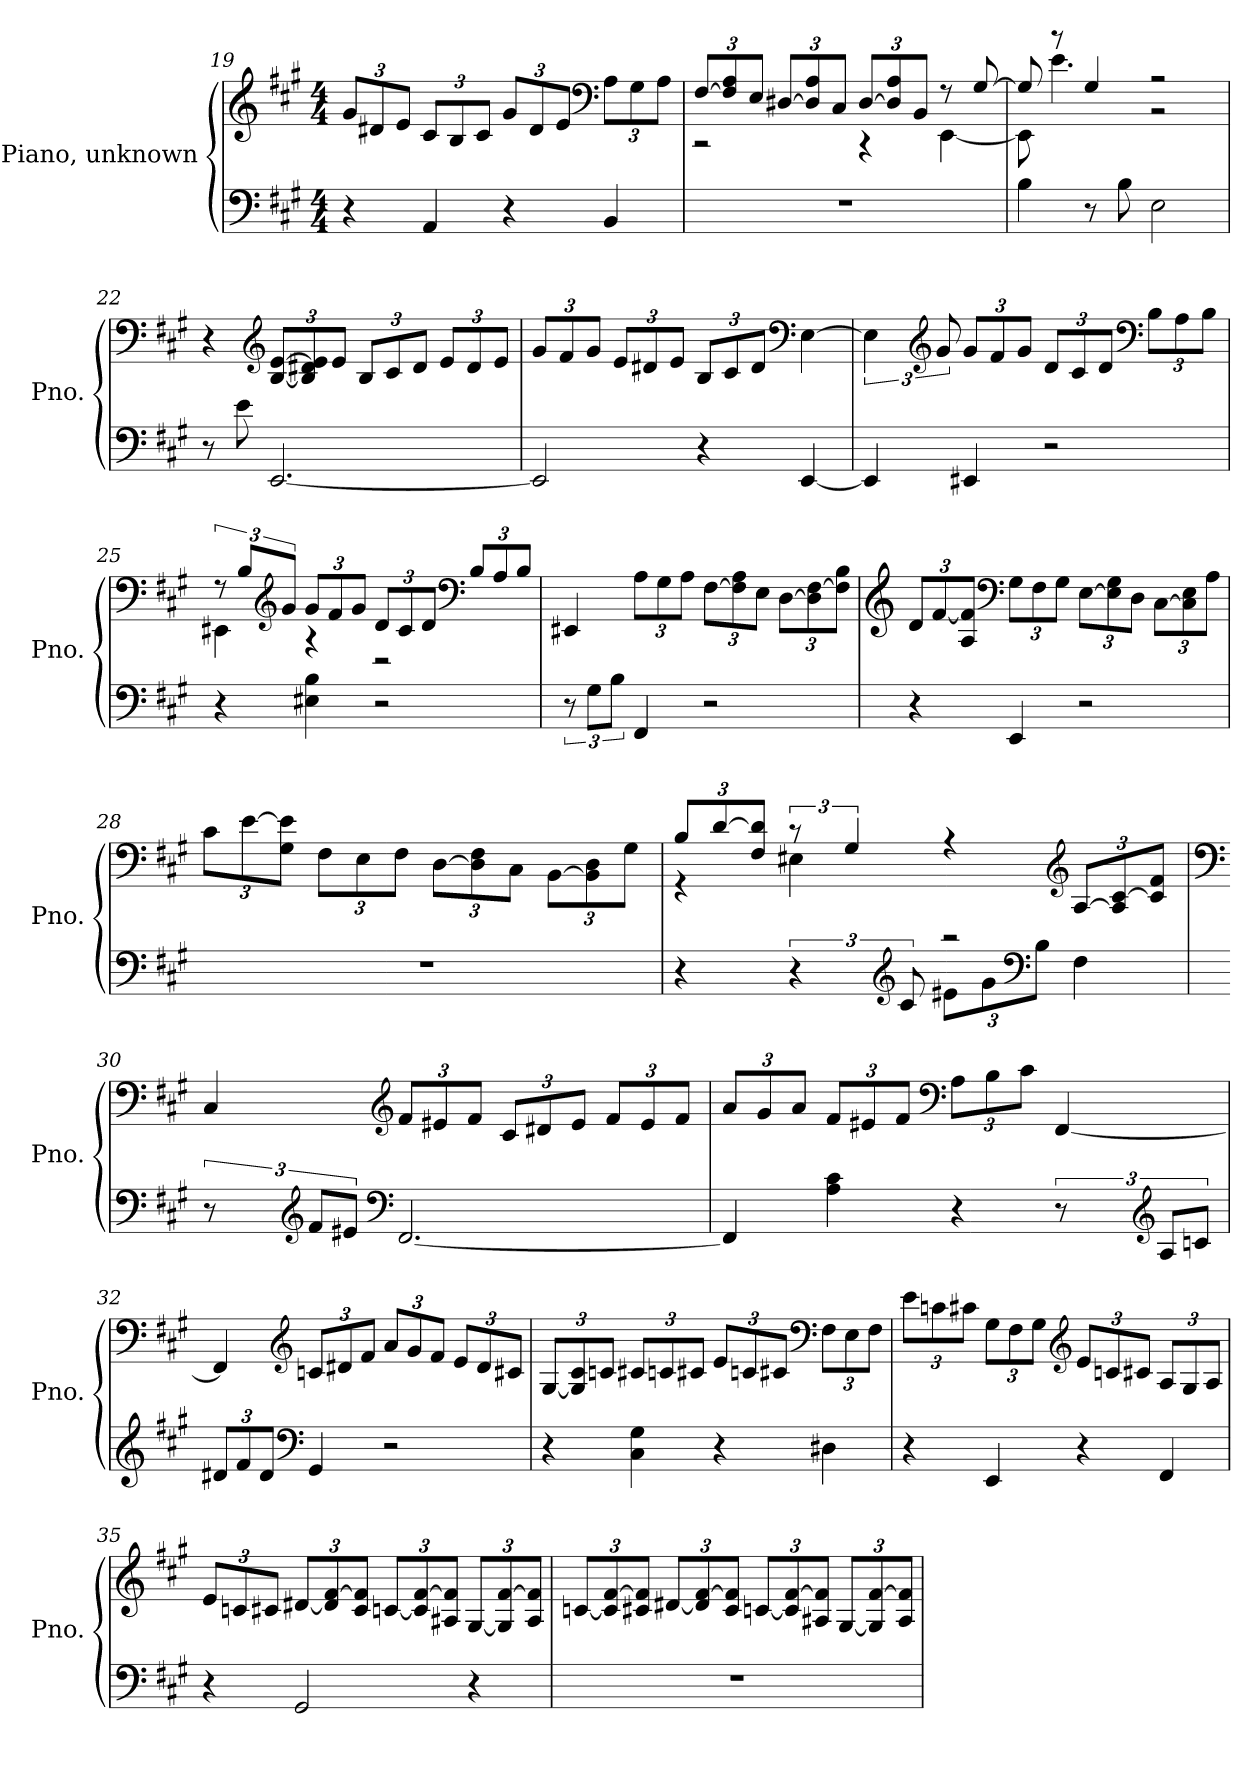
**kern	**kern
*part1	*part1
*staff2	*staff1
*I"Piano, unknown	*
*I'Pno.	*
!!LO:LB:g=z
*clefF4	*clefG2
*k[f#c#g#]	*k[f#c#g#]
*M4/4	*M4/4
*	*Xbrackettup
=19	=19
4r	12g#/L
.	12d#X/
.	12e/J
4AA/	12c#/L
.	12B/
.	12c#/J
4r	12g#/L
.	12d#/
.	12e/J
*	*clefF4
4BB/	12A\L
.	12G#\
.	12A\J
=20	=20
*	*^
1r	[12F#/L	2r
.	12F#/] 12A/	.
.	12E/J	.
.	[12D#X/L	.
.	12D#/] 12A/	.
.	12C#/J	.
.	[12D#/L	4r
.	12D#/] 12A/	.
.	12BB/J	.
.	8r	[4EE\
.	[8G#/	.
=21	=21	=21
4B\	8G#/]	8EE\]
.	8r	4.e\
8r	4G#/	.
8B\	.	.
2E\	2r	2r
*	*v	*v
!!LO:LB:g=z
=22	=22
8r	4r
8e\	.
*	*clefG2
[2.EE/	[12B/ [12e/L
.	12B/] 12d#X/ 12e/]
.	12e/J
.	12B/L
.	12c#/
.	12d#/J
.	12e/L
.	12d#/
.	12e/J
=23	=23
2EE/]	12g#/L
.	12f#/
.	12g#/J
.	12e/L
.	12d#X/
.	12e/J
4r	12B/L
.	12c#/
.	12d#/J
*	*clefF4
[4EE/	[4E\
=24	=24
*	*brackettup
4EE/]	6E\]
*	*clefG2
.	12g#/
*	*Xbrackettup
4EE#X/	12g#/L
.	12f#/
.	12g#/J
2r	12d/L
.	12c#/
.	12d/J
*	*clefF4
.	12B\L
.	12A\
.	12B\J
!!LO:LB:g=z
=25	=25
*	*brackettup
*	*^
4r	12r	4EE#X\
.	12B/L	.
*	*clefG2	*
.	12g#/J	.
*	*Xbrackettup	*
4E#X\ 4B\	12g#/L	4r
.	12f#/	.
.	12g#/J	.
2r	12d/L	2r
.	12c#/	.
.	12d/J	.
*	*clefF4	*
.	12B/L	.
.	12A/	.
.	12B/J	.
*	*v	*v
=26	=26
12r	4EE#X/
12G#\L	.
12B\J	.
4FF#/	12A\L
.	12G#\
.	12A\J
2r	[12F#\L
.	12F#\] 12A\
.	12E\J
.	[12D\L
.	12D\] [12F#\
.	12F#\] 12B\J
!!LO:LB:g=z
=27	=27
*	*clefG2
4r	12d/L
.	[12f#/
.	12A/ 12f#/]J
*	*clefF4
4EE/	12G#\L
.	12F#\
.	12G#\J
2r	[12E\L
.	12E\] 12G#\
.	12D\J
.	[12C#\L
.	12C#\] 12E\
.	12A\J
=28	=28
1r	12c#\L
.	[12e\
.	12G#\ 12e\]J
.	12F#\L
.	12E\
.	12F#\J
.	[12D\L
.	12D\] 12F#\
.	12C#\J
.	[12BB\L
.	12BB\] 12D\
.	12G#\J
!!LO:LB:g=z
=29	=29
*	*^
4r	12B/L	4r
.	[12d/	.
.	12F#/ 12d/]J	.
*	*brackettup	*
6r	12r	4E#X\
.	6G#/	.
*clefG2	*	*
12c#/	.	.
*Xbrackettup	*	*
12e#X\L	4r	2r
12g#\	.	.
*clefF4	*	*
12B\J	.	.
*	*clefG2	*
*	*Xbrackettup	*
4F#\	[12A/L	.
.	12A/] [12c#/	.
.	12c#/] 12f#/J	.
*	*v	*v
=30	=30
*	*clefF4
*brackettup	*
12r	4C#/
*clefG2	*
12f#/L	.
12e#X/J	.
*clefF4	*clefG2
[2.FF#/	12f#/L
.	12e#X/
.	12f#/J
.	12c#/L
.	12d#X/
.	12e#/J
.	12f#/L
.	12e#/
.	12f#/J
!!LO:PB:g=z
=31	=31
4FF#/]	12a/L
.	12g#/
.	12a/J
4A\ 4c#\	12f#/L
.	12e#X/
.	12f#/J
*	*clefF4
4r	12A\L
.	12B\
.	12c#\J
12r	[4FF#/
*clefG2	*
12A/L	.
12cn/J	.
=32	=32
*Xbrackettup	*
12d#X/L	4FF#/]
12f#/	.
12d#/J	.
*clefF4	*clefG2
4GG#/	12cn/L
.	12d#X/
.	12f#/J
2r	12a/L
.	12g#/
.	12f#/J
.	12e/L
.	12d#/
.	12c#X/J
!!LO:LB:g=z
=33	=33
4r	[12G#/L
.	12G#/] 12c#/
.	12cn/J
4C#\ 4G#\	12c#X/L
.	12cn/
.	12c#X/J
4r	12e/L
.	12cn/
.	12c#X/J
*	*clefF4
4D#X\	12F#\L
.	12E\
.	12F#\J
=34	=34
4r	12e\L
.	12cn\
.	12c#X\J
4EE/	12G#\L
.	12F#\
.	12G#\J
*	*clefG2
4r	12e/L
.	12cn/
.	12c#X/J
4FF#/	12A/L
.	12G#/
.	12A/J
!!LO:LB:g=z
=35	=35
4r	12e/L
.	12cn/
.	12c#X/J
2GG#/	[12d#X/L
.	12d#/] [12f#/
.	12c#/ 12f#/]J
.	[12cn/L
.	12c/] [12f#/
.	12A#X/ 12f#/]J
4r	[12G#/L
.	12G#/] [12f#/
.	12A#/ 12f#/]J
=36	=36
1r	[12cn/L
.	12c/] [12f#/
.	12c#X/ 12f#/]J
.	[12d#X/L
.	12d#/] [12f#/
.	12c#/ 12f#/]J
.	[12cn/L
.	12c/] [12f#/
.	12A#X/ 12f#/]J
.	[12G#/L
.	12G#/] [12f#/
.	12A#/ 12f#/]J
=	=
*-	*-
